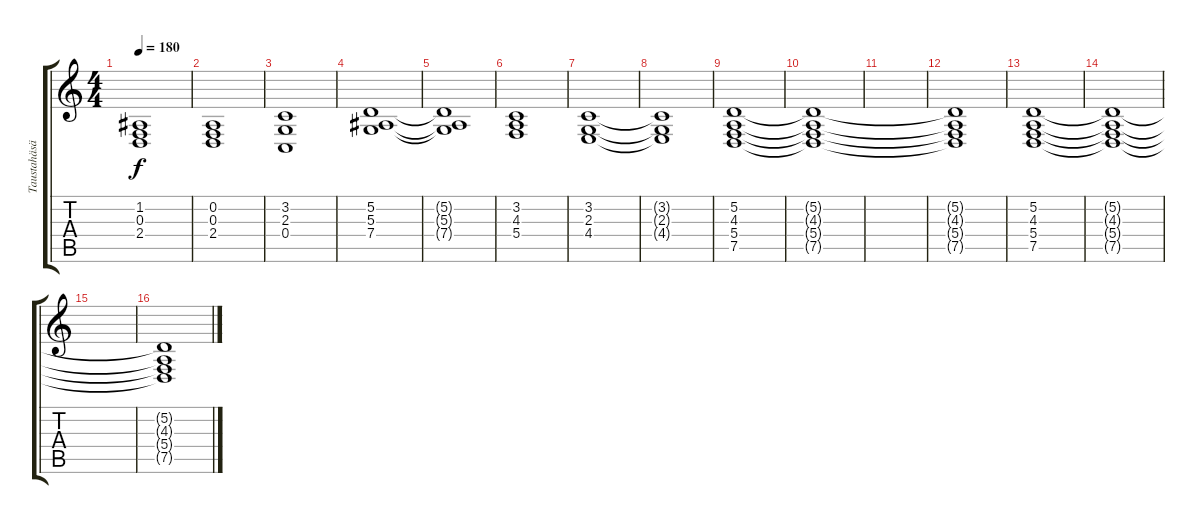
\track ("Taustahäsänä" "Taustahäsä") {instrument fx4atmosphere}
\staff {score tabs}
\tuning (D4 A3 F3 C3 G2 D2) {hide}
\ts (4 4)
\tempo 180
\clef g2
\ks c
(1.2{t} 0.3{t} 2.4{t}).1{dy f} |
(0.2 0.3 2.4).1 |
(3.2 2.3 0.4).1 |
(5.2 5.3 7.4).1 |
(5.2{t} 5.3{t} 7.4{t}).1 |
(3.2 4.3 5.4).1 |
(3.2 2.3 4.4).1 |
(3.2{t} 2.3{t} 4.4{t}).1 |
(5.2 4.3 5.4 7.5).1 |
(5.2{t} 4.3{t} 5.4{t} 7.5{t}).1 |
|
(5.2{t} 4.3{t} 5.4{t} 7.5{t}).1 |
(5.2 4.3 5.4 7.5).1 |
(5.2{t} 4.3{t} 5.4{t} 7.5{t}).1 |
|
(5.2{t} 4.3{t} 5.4{t} 7.5{t}).1
